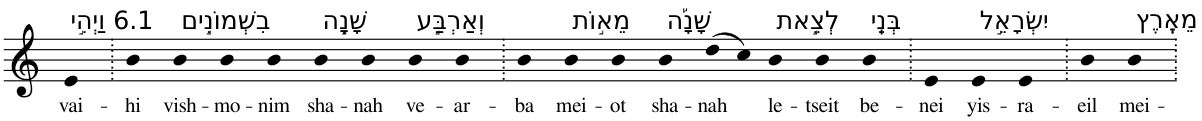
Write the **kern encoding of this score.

**kern	**text
*part1	*part1
*staff1	*staff1
*I"Piano	*
*I'Pno	*
*clefG2	*
*k[]	*
=1	=1
!LO:TX:a:t=6.1 וַיְהִ֣י	!
!	!LO:LY:b
4e	vai-
=2.	=2.
!	!LO:LY:b
4b	-hi
!LO:TX:a:t=בִשְׁמוֹנִ֣ים	!
!	!LO:LY:b
4b	vish-
!	!LO:LY:b
4b	-mo-
!	!LO:LY:b
4b	-nim
!LO:TX:a:t=שָׁנָ֣ה	!
!	!LO:LY:b
4b	sha-
!	!LO:LY:b
4b	-nah
!LO:TX:a:t=וְאַרְבַּ֣ע	!
!	!LO:LY:b
4b	ve-
!	!LO:LY:b
4b	-ar-
=3.	=3.
!	!LO:LY:b
4b	-ba
!LO:TX:a:t=מֵא֣וֹת	!
!	!LO:LY:b
4b	mei-
!	!LO:LY:b
4b	-ot
!LO:TX:a:t=שָׁנָ֡ה	!
!	!LO:LY:b
4b	sha-
!	!LO:LY:b
(>8dd	-nah
8cc)	.
!LO:TX:a:t=לְצֵ֣את	!
!	!LO:LY:b
4b	le-
!	!LO:LY:b
4b	-tseit
!LO:TX:a:t=בְּנֵֽי	!
!	!LO:LY:b
4b	be-
=4.	=4.
!	!LO:LY:b
4e	-nei
!LO:TX:a:t=יִשְׂרָאֵ֣ל	!
!	!LO:LY:b
4e	yis-
!	!LO:LY:b
4e	-ra-
=5.	=5.
!	!LO:LY:b
4b	-eil
!LO:TX:a:t=מֵאֶֽרֶץ	!
!	!LO:LY:b
4b	mei-
=.	=.
*-	*-
